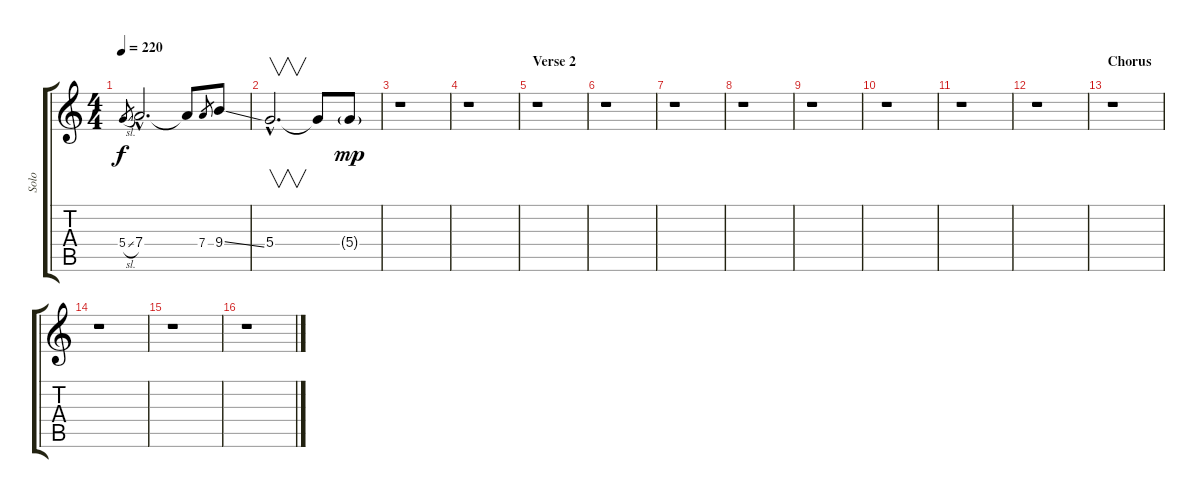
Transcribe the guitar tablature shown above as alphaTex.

\track ("Solo" "Solo") {instrument distortionguitar}
\staff {score tabs}
\tuning (E4 B3 G3 D3 A2 E2) {hide}
\ts (4 4)
\tempo 220
\clef g2
\ks c
5.4{sl}.8{gr dy f} 7.4{hac}.2{d} 7.4{t}.8 7.4.8{gr} 9.4{ss}.8 |
5.4{hac}.2{v d} 5.4{t}.8 5.4{g}.8{dy mp} |
r.1 |
r.1 |
\section ("" "Verse 2")
r.1 |
r.1 |
r.1 |
r.1 |
r.1 |
r.1 |
r.1 |
r.1 |
\section ("" "Chorus")
r.1 |
r.1 |
r.1 |
r.1
